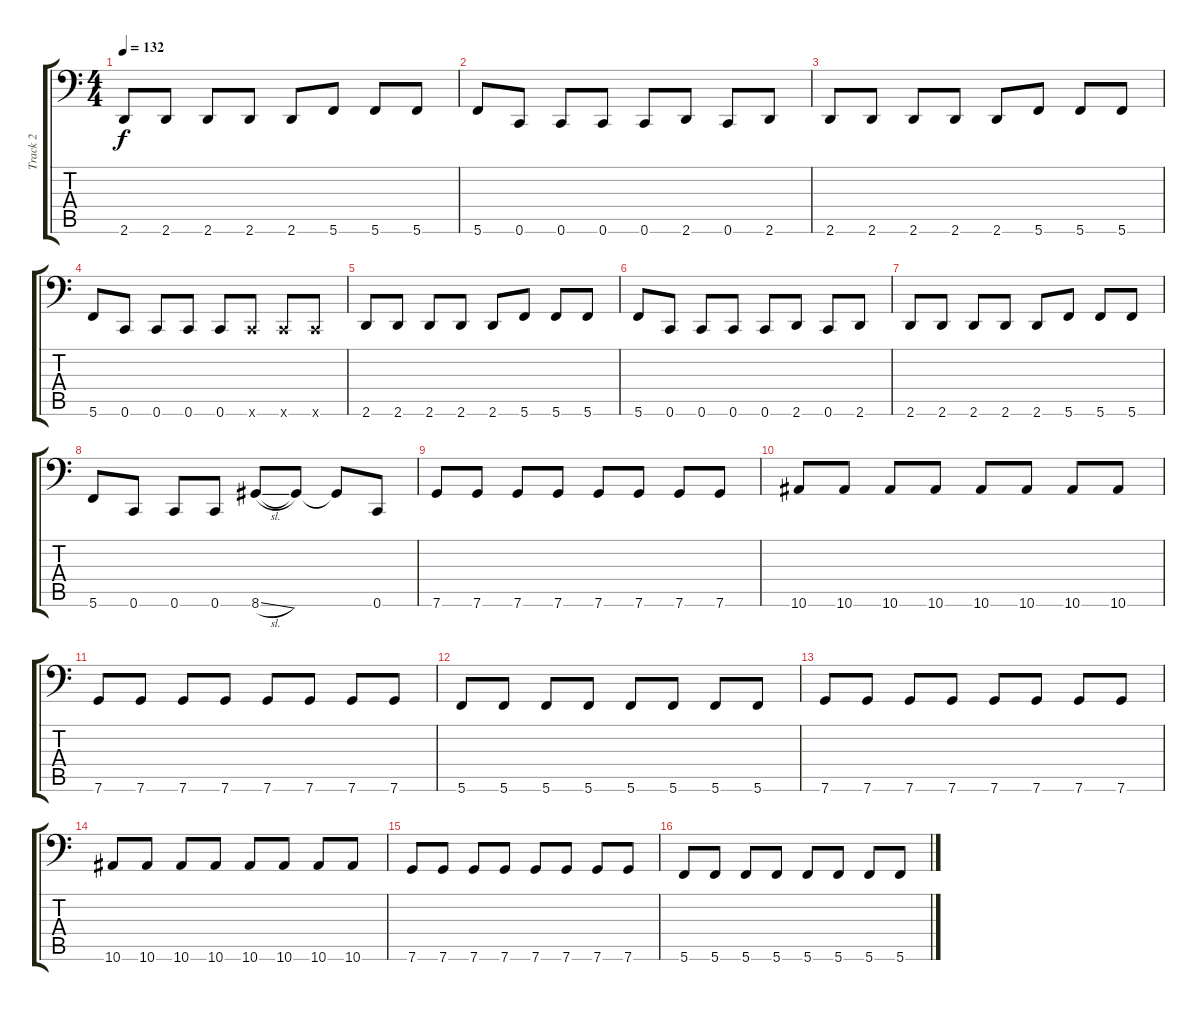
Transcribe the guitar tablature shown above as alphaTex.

\track ("Track 2" "Track 2") {instrument electricbasspick}
\staff {score tabs}
\tuning (D3 A2 F2 C2 G1 C1) {hide}
\ts (4 4)
\tempo 132
\clef f4
\ks c
2.6.8{dy f} 2.6.8 2.6.8 2.6.8 2.6.8 5.6.8 5.6.8 5.6.8 |
5.6.8 0.6.8 0.6.8 0.6.8 0.6.8 2.6.8 0.6.8 2.6.8 |
2.6.8 2.6.8 2.6.8 2.6.8 2.6.8 5.6.8 5.6.8 5.6.8 |
5.6.8 0.6.8 0.6.8 0.6.8 0.6.8 0.6{x}.8 0.6{x}.8 0.6{x}.8 |
2.6.8 2.6.8 2.6.8 2.6.8 2.6.8 5.6.8 5.6.8 5.6.8 |
5.6.8 0.6.8 0.6.8 0.6.8 0.6.8 2.6.8 0.6.8 2.6.8 |
2.6.8 2.6.8 2.6.8 2.6.8 2.6.8 5.6.8 5.6.8 5.6.8 |
5.6.8 0.6.8 0.6.8 0.6.8 8.6{sl}.8 8.6{t}.8 8.6{t}.8 0.6.8 |
7.6.8 7.6.8 7.6.8 7.6.8 7.6.8 7.6.8 7.6.8 7.6.8 |
10.6.8 10.6.8 10.6.8 10.6.8 10.6.8 10.6.8 10.6.8 10.6.8 |
7.6.8 7.6.8 7.6.8 7.6.8 7.6.8 7.6.8 7.6.8 7.6.8 |
5.6.8 5.6.8 5.6.8 5.6.8 5.6.8 5.6.8 5.6.8 5.6.8 |
7.6.8 7.6.8 7.6.8 7.6.8 7.6.8 7.6.8 7.6.8 7.6.8 |
10.6.8 10.6.8 10.6.8 10.6.8 10.6.8 10.6.8 10.6.8 10.6.8 |
7.6.8 7.6.8 7.6.8 7.6.8 7.6.8 7.6.8 7.6.8 7.6.8 |
5.6.8 5.6.8 5.6.8 5.6.8 5.6.8 5.6.8 5.6.8 5.6.8
